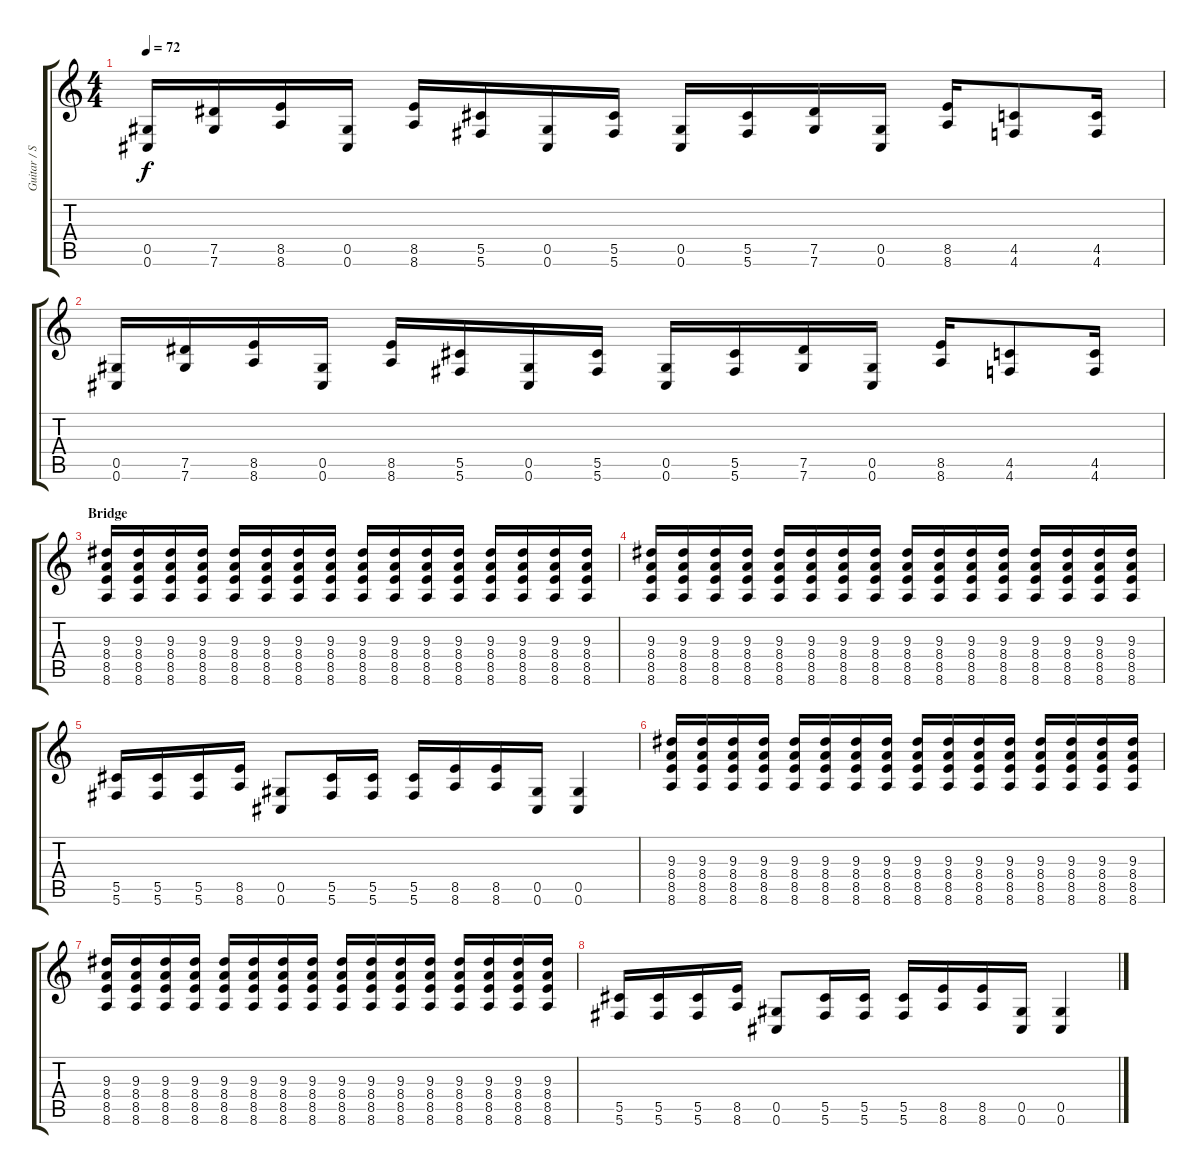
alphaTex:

\track ("Guitar / Steph Carpenter" "Guitar / S") {instrument overdrivenguitar}
\staff {score tabs}
\tuning (Eb4 Bb3 Gb3 Db3 Ab2 Db2) {hide}
\ts (4 4)
\tempo 72
\clef g2
\ks c
(0.5 0.6).16{dy f} (7.5 7.6).16 (8.5 8.6).16 (0.5 0.6).16 (8.5 8.6).16 (5.5 5.6).16 (0.5 0.6).16 (5.5 5.6).16 (0.5 0.6).16 (5.5 5.6).16 (7.5 7.6).16 (0.5 0.6).16 (8.5 8.6).16 (4.5 4.6).8 (4.5 4.6).16 |
(0.5 0.6).16 (7.5 7.6).16 (8.5 8.6).16 (0.5 0.6).16 (8.5 8.6).16 (5.5 5.6).16 (0.5 0.6).16 (5.5 5.6).16 (0.5 0.6).16 (5.5 5.6).16 (7.5 7.6).16 (0.5 0.6).16 (8.5 8.6).16 (4.5 4.6).8 (4.5 4.6).16 |
\section ("" "Bridge")
(9.3 8.4 8.5 8.6).16 (9.3 8.4 8.5 8.6).16 (9.3 8.4 8.5 8.6).16 (9.3 8.4 8.5 8.6).16 (9.3 8.4 8.5 8.6).16 (9.3 8.4 8.5 8.6).16 (9.3 8.4 8.5 8.6).16 (9.3 8.4 8.5 8.6).16 (9.3 8.4 8.5 8.6).16 (9.3 8.4 8.5 8.6).16 (9.3 8.4 8.5 8.6).16 (9.3 8.4 8.5 8.6).16 (9.3 8.4 8.5 8.6).16 (9.3 8.4 8.5 8.6).16 (9.3 8.4 8.5 8.6).16 (9.3 8.4 8.5 8.6).16 |
(9.3 8.4 8.5 8.6).16 (9.3 8.4 8.5 8.6).16 (9.3 8.4 8.5 8.6).16 (9.3 8.4 8.5 8.6).16 (9.3 8.4 8.5 8.6).16 (9.3 8.4 8.5 8.6).16 (9.3 8.4 8.5 8.6).16 (9.3 8.4 8.5 8.6).16 (9.3 8.4 8.5 8.6).16 (9.3 8.4 8.5 8.6).16 (9.3 8.4 8.5 8.6).16 (9.3 8.4 8.5 8.6).16 (9.3 8.4 8.5 8.6).16 (9.3 8.4 8.5 8.6).16 (9.3 8.4 8.5 8.6).16 (9.3 8.4 8.5 8.6).16 |
(5.5 5.6).16 (5.5 5.6).16 (5.5 5.6).16 (8.5 8.6).16 (0.5 0.6).8 (5.5 5.6).16 (5.5 5.6).16 (5.5 5.6).16 (8.5 8.6).16 (8.5 8.6).16 (0.5 0.6).16 (0.5 0.6).4 |
(9.3 8.4 8.5 8.6).16 (9.3 8.4 8.5 8.6).16 (9.3 8.4 8.5 8.6).16 (9.3 8.4 8.5 8.6).16 (9.3 8.4 8.5 8.6).16 (9.3 8.4 8.5 8.6).16 (9.3 8.4 8.5 8.6).16 (9.3 8.4 8.5 8.6).16 (9.3 8.4 8.5 8.6).16 (9.3 8.4 8.5 8.6).16 (9.3 8.4 8.5 8.6).16 (9.3 8.4 8.5 8.6).16 (9.3 8.4 8.5 8.6).16 (9.3 8.4 8.5 8.6).16 (9.3 8.4 8.5 8.6).16 (9.3 8.4 8.5 8.6).16 |
(9.3 8.4 8.5 8.6).16 (9.3 8.4 8.5 8.6).16 (9.3 8.4 8.5 8.6).16 (9.3 8.4 8.5 8.6).16 (9.3 8.4 8.5 8.6).16 (9.3 8.4 8.5 8.6).16 (9.3 8.4 8.5 8.6).16 (9.3 8.4 8.5 8.6).16 (9.3 8.4 8.5 8.6).16 (9.3 8.4 8.5 8.6).16 (9.3 8.4 8.5 8.6).16 (9.3 8.4 8.5 8.6).16 (9.3 8.4 8.5 8.6).16 (9.3 8.4 8.5 8.6).16 (9.3 8.4 8.5 8.6).16 (9.3 8.4 8.5 8.6).16 |
(5.5 5.6).16 (5.5 5.6).16 (5.5 5.6).16 (8.5 8.6).16 (0.5 0.6).8 (5.5 5.6).16 (5.5 5.6).16 (5.5 5.6).16 (8.5 8.6).16 (8.5 8.6).16 (0.5 0.6).16 (0.5 0.6).4
